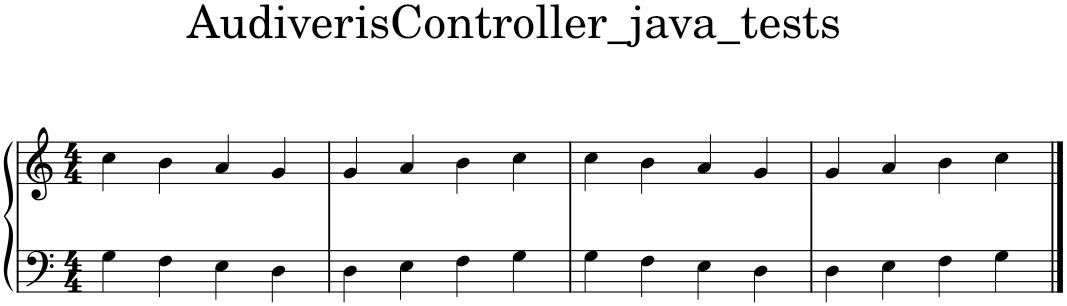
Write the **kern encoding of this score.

**kern	**kern
*part1	*part1
*staff2	*staff1
*I"Piano	*
*I'Pia.	*
*clefF4	*clefG2
*k[]	*k[]
*M4/4	*M4/4
=1	=1
4G\	4cc\
4F\	4b\
4E\	4a/
4D\	4g/
=2	=2
4D\	4g/
4E\	4a/
4F\	4b\
4G\	4cc\
=3	=3
4G\	4cc\
4F\	4b\
4E\	4a/
4D\	4g/
=4	=4
4D\	4g/
4E\	4a/
4F\	4b\
4G\	4cc\
==	==
*-	*-
